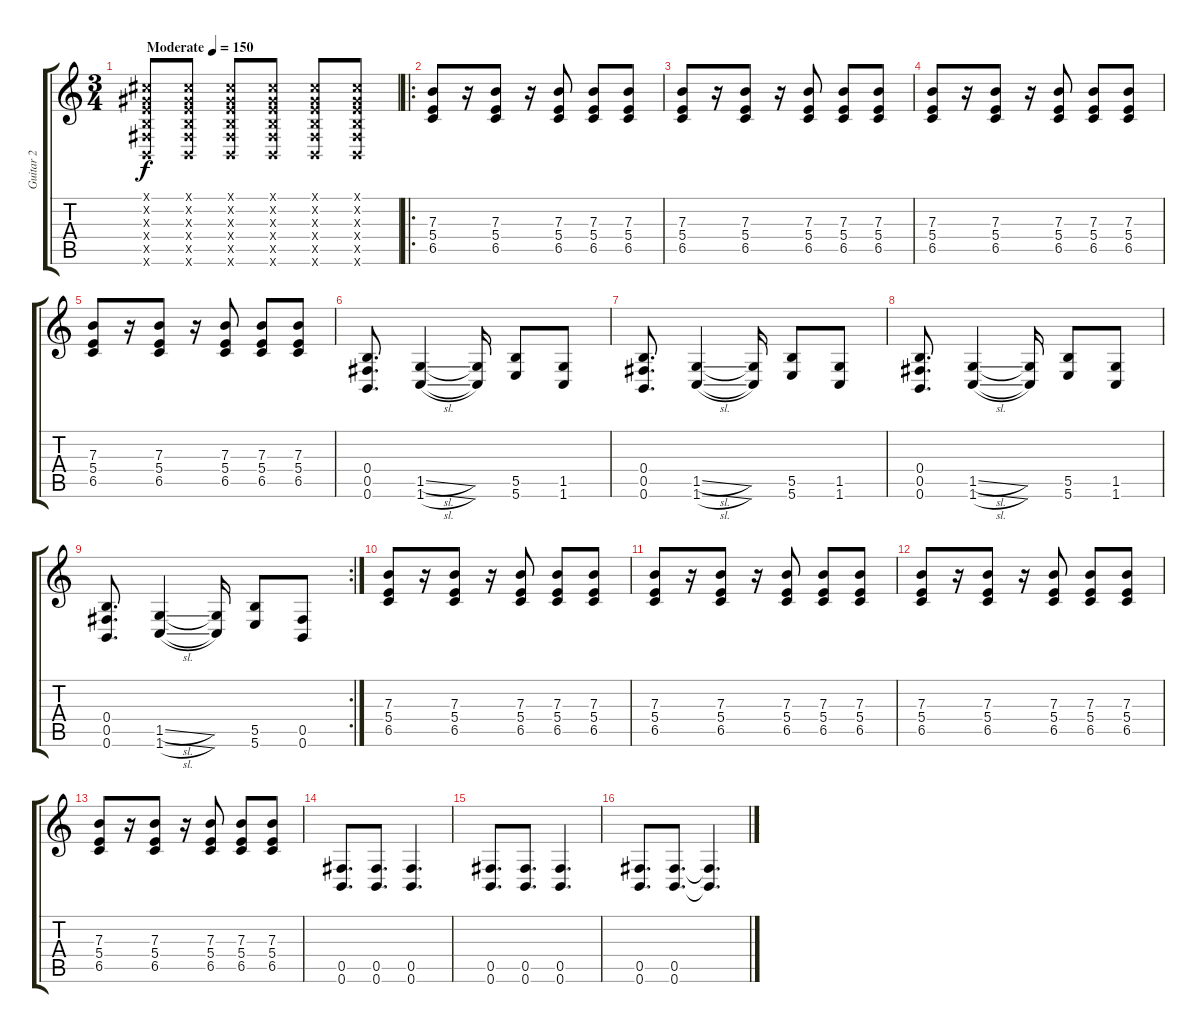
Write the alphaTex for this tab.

\track ("Guitar 2" "Guitar 2") {instrument distortionguitar}
\staff {score tabs}
\tuning (Db4 Ab3 E3 B2 Gb2 B1) {hide}
\ts (3 4)
\tempo (150 "Moderate")
\clef g2
\ks c
(0.1{x} 0.2{x} 0.3{x} 0.4{x} 0.5{x} 0.6{x}).8{dy f instrument distortionguitar} (0.1{x} 0.2{x} 0.3{x} 0.4{x} 0.5{x} 0.6{x}).8 (0.1{x} 0.2{x} 0.3{x} 0.4{x} 0.5{x} 0.6{x}).8 (0.1{x} 0.2{x} 0.3{x} 0.4{x} 0.5{x} 0.6{x}).8 (0.1{x} 0.2{x} 0.3{x} 0.4{x} 0.5{x} 0.6{x}).8 (0.1{x} 0.2{x} 0.3{x} 0.4{x} 0.5{x} 0.6{x}).8 |
\ro
(7.3 5.4 6.5).8 r.16 (7.3 5.4 6.5).8 r.16 (7.3 5.4 6.5).8 (7.3 5.4 6.5).8 (7.3 5.4 6.5).8 |
(7.3 5.4 6.5).8 r.16 (7.3 5.4 6.5).8 r.16 (7.3 5.4 6.5).8 (7.3 5.4 6.5).8 (7.3 5.4 6.5).8 |
(7.3 5.4 6.5).8 r.16 (7.3 5.4 6.5).8 r.16 (7.3 5.4 6.5).8 (7.3 5.4 6.5).8 (7.3 5.4 6.5).8 |
(7.3 5.4 6.5).8 r.16 (7.3 5.4 6.5).8 r.16 (7.3 5.4 6.5).8 (7.3 5.4 6.5).8 (7.3 5.4 6.5).8 |
(0.4 0.5 0.6).8{d} (1.5{sl} 1.6{sl}).4 (1.5{t} 1.6{t}).16 (5.5 5.6).8 (1.5 1.6).8 |
(0.4 0.5 0.6).8{d} (1.5{sl} 1.6{sl}).4 (1.5{t} 1.6{t}).16 (5.5 5.6).8 (1.5 1.6).8 |
(0.4 0.5 0.6).8{d} (1.5{sl} 1.6{sl}).4 (1.5{t} 1.6{t}).16 (5.5 5.6).8 (1.5 1.6).8 |
\rc 2
(0.4 0.5 0.6).8{d} (1.5{sl} 1.6{sl}).4 (1.5{t} 1.6{t}).16 (5.5 5.6).8 (0.5 0.6).8 |
(7.3 5.4 6.5).8 r.16 (7.3 5.4 6.5).8 r.16 (7.3 5.4 6.5).8 (7.3 5.4 6.5).8 (7.3 5.4 6.5).8 |
(7.3 5.4 6.5).8 r.16 (7.3 5.4 6.5).8 r.16 (7.3 5.4 6.5).8 (7.3 5.4 6.5).8 (7.3 5.4 6.5).8 |
(7.3 5.4 6.5).8 r.16 (7.3 5.4 6.5).8 r.16 (7.3 5.4 6.5).8 (7.3 5.4 6.5).8 (7.3 5.4 6.5).8 |
(7.3 5.4 6.5).8 r.16 (7.3 5.4 6.5).8 r.16 (7.3 5.4 6.5).8 (7.3 5.4 6.5).8 (7.3 5.4 6.5).8 |
(0.5 0.6).8{d} (0.5 0.6).8{d} (0.5 0.6).4{d} |
(0.5 0.6).8{d} (0.5 0.6).8{d} (0.5 0.6).4{d} |
(0.5 0.6).8{d} (0.5 0.6).8{d} (0.5{t} 0.6{t}).4{d}
